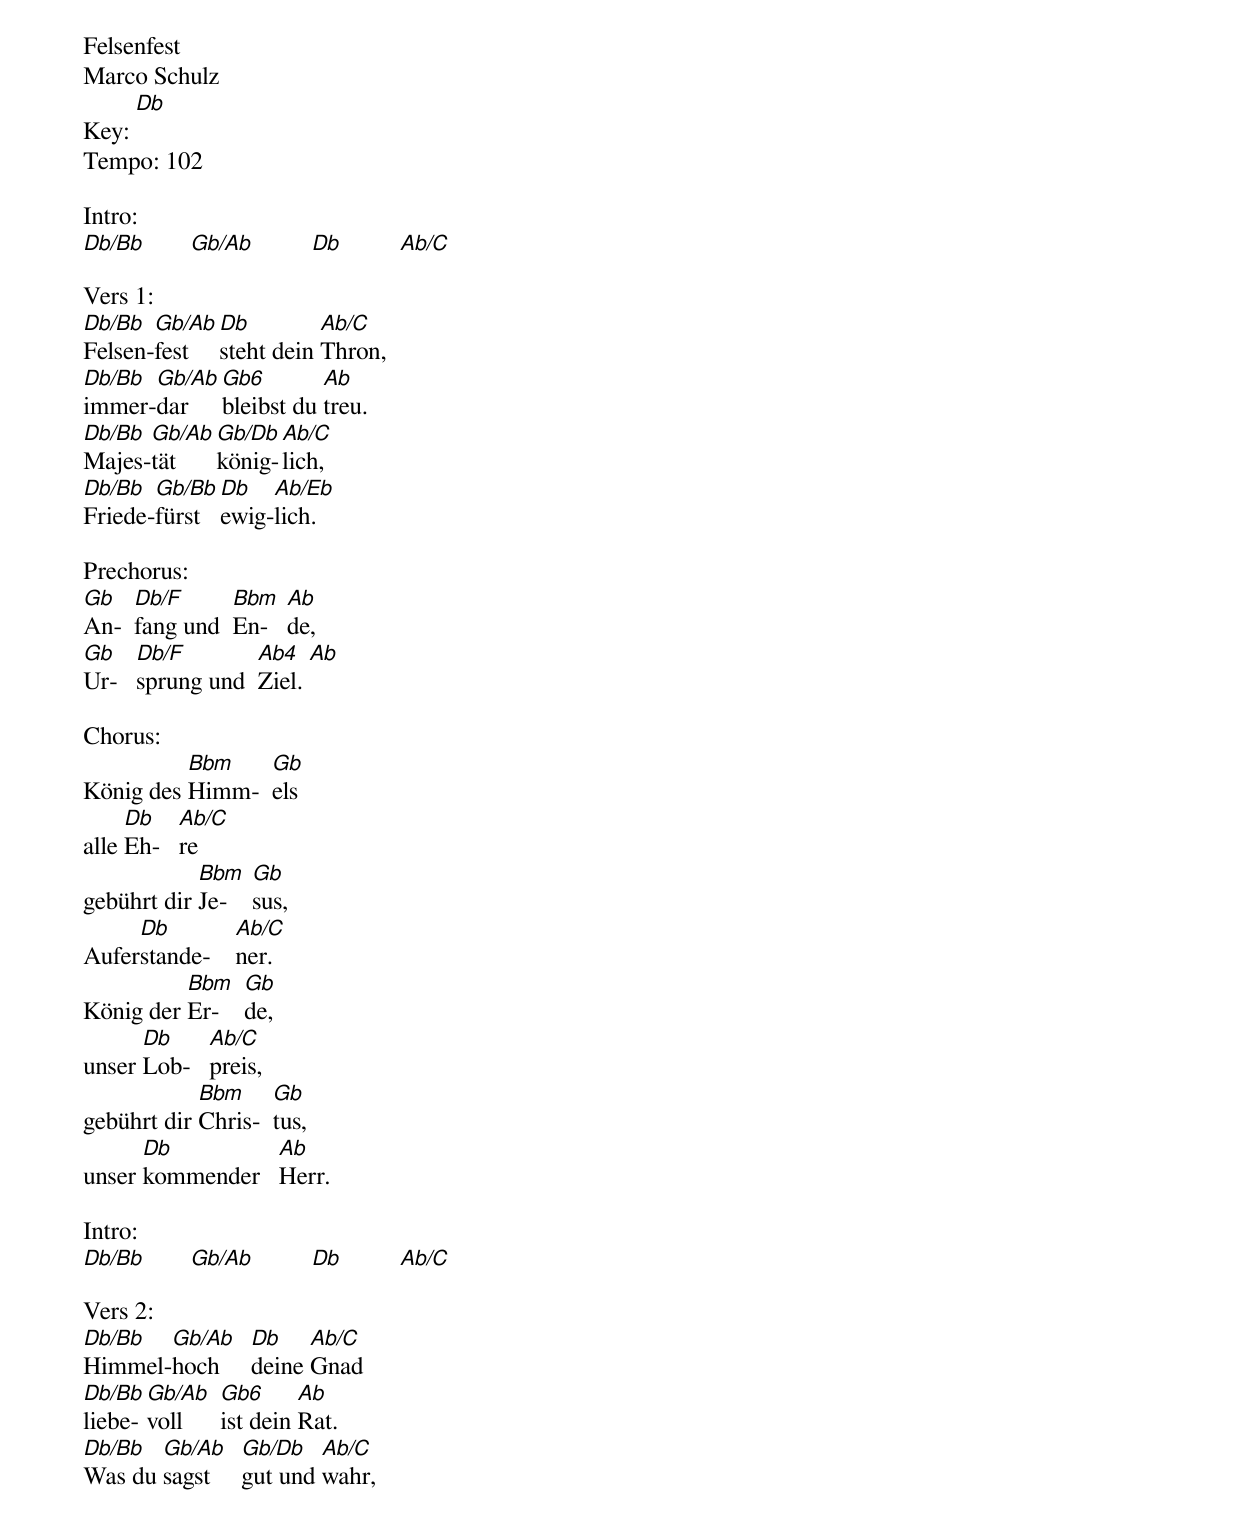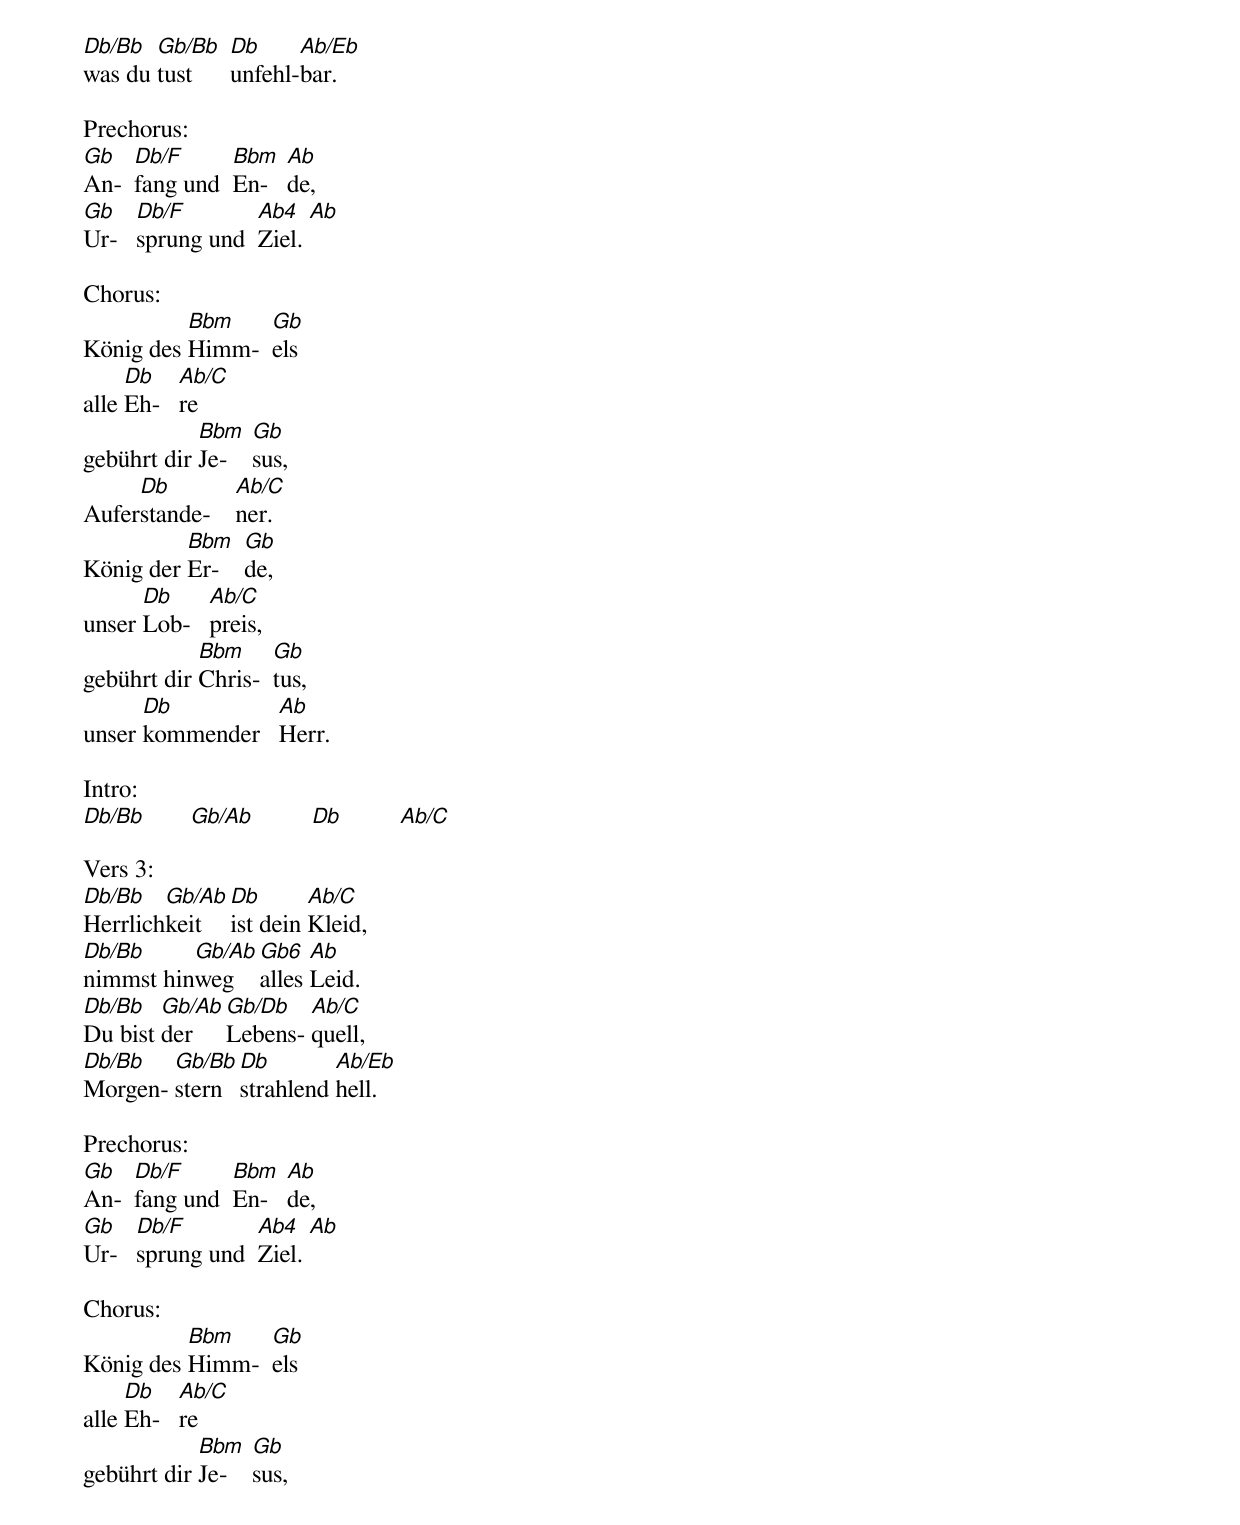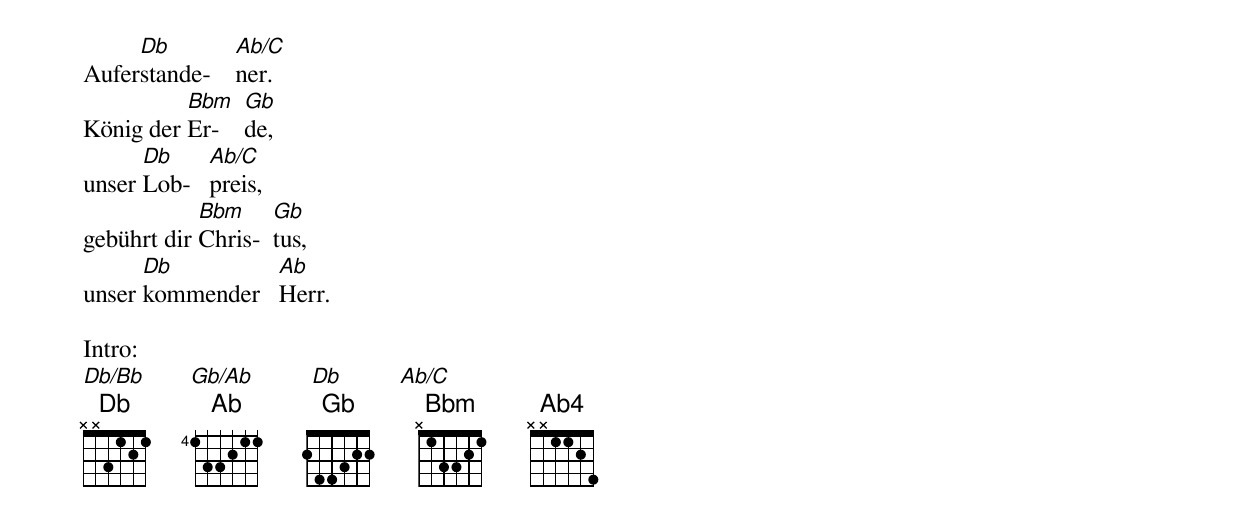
Felsenfest
Marco Schulz
Key: [Db]
Tempo: 102

Intro:
[Db/Bb]       [Gb/Ab]         [Db]         [Ab/C]

Vers 1:
[Db/Bb]Felsen-[Gb/Ab]fest    [Db]steht dein [Ab/C]Thron,
[Db/Bb]immer-[Gb/Ab]dar     [Gb6]bleibst du [Ab]treu.
[Db/Bb]Majes-[Gb/Ab]tät      [Gb/Db]könig-[Ab/C]lich,
[Db/Bb]Friede-[Gb/Bb]fürst   [Db]ewig-[Ab/Eb]lich.

Prechorus:
[Gb]An-  [Db/F]fang und  [Bbm]En-   [Ab]de,
[Gb]Ur-   [Db/F]sprung und  [Ab4]Ziel. [Ab]

Chorus:
König des [Bbm]Himm-  [Gb]els
alle [Db]Eh-   [Ab/C]re
gebührt dir [Bbm]Je-    [Gb]sus,
Aufer[Db]stande-    [Ab/C]ner.
König der [Bbm]Er-    [Gb]de,
unser [Db]Lob-   [Ab/C]preis,
gebührt dir [Bbm]Chris-  [Gb]tus,
unser [Db]kommender   [Ab]Herr.

Intro:
[Db/Bb]       [Gb/Ab]         [Db]         [Ab/C]

Vers 2:
[Db/Bb]Himmel-[Gb/Ab]hoch     [Db]deine [Ab/C]Gnad
[Db/Bb]liebe-[Gb/Ab]voll      [Gb6]ist dein [Ab]Rat.
[Db/Bb]Was du [Gb/Ab]sagst     [Gb/Db]gut und [Ab/C]wahr,
[Db/Bb]was du [Gb/Bb]tust      [Db]unfehl-[Ab/Eb]bar.

Prechorus:
[Gb]An-  [Db/F]fang und  [Bbm]En-   [Ab]de,
[Gb]Ur-   [Db/F]sprung und  [Ab4]Ziel. [Ab]

Chorus:
König des [Bbm]Himm-  [Gb]els
alle [Db]Eh-   [Ab/C]re
gebührt dir [Bbm]Je-    [Gb]sus,
Aufer[Db]stande-    [Ab/C]ner.
König der [Bbm]Er-    [Gb]de,
unser [Db]Lob-   [Ab/C]preis,
gebührt dir [Bbm]Chris-  [Gb]tus,
unser [Db]kommender   [Ab]Herr.

Intro:
[Db/Bb]       [Gb/Ab]         [Db]         [Ab/C]

Vers 3:
[Db/Bb]Herrlich[Gb/Ab]keit   [Db]ist dein [Ab/C]Kleid,
[Db/Bb]nimmst hin[Gb/Ab]weg  [Gb6]alles [Ab]Leid.
[Db/Bb]Du bist [Gb/Ab]der    [Gb/Db]Lebens- [Ab/C]quell,
[Db/Bb]Morgen- [Gb/Bb]stern  [Db]strahlend [Ab/Eb]hell.

Prechorus:
[Gb]An-  [Db/F]fang und  [Bbm]En-   [Ab]de,
[Gb]Ur-   [Db/F]sprung und  [Ab4]Ziel. [Ab]

Chorus:
König des [Bbm]Himm-  [Gb]els
alle [Db]Eh-   [Ab/C]re
gebührt dir [Bbm]Je-    [Gb]sus,
Aufer[Db]stande-    [Ab/C]ner.
König der [Bbm]Er-    [Gb]de,
unser [Db]Lob-   [Ab/C]preis,
gebührt dir [Bbm]Chris-  [Gb]tus,
unser [Db]kommender   [Ab]Herr.

Intro:
[Db/Bb]       [Gb/Ab]         [Db]         [Ab/C]
